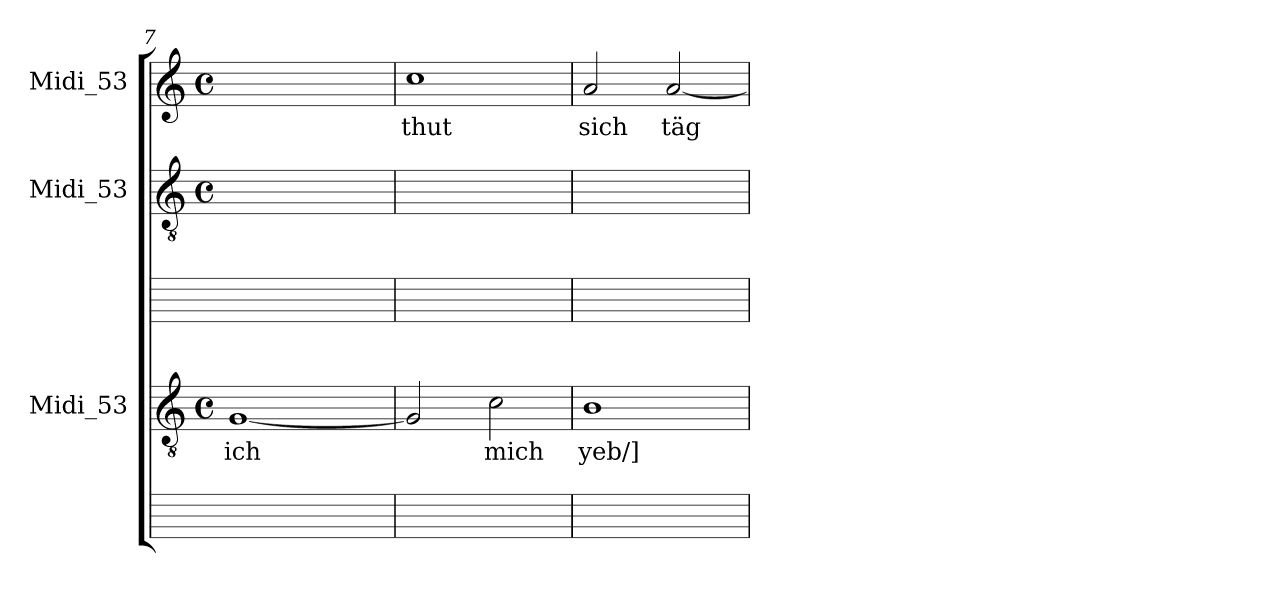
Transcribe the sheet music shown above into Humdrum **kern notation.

**kern	**kern	**text	**kern	**kern	**kern	**text
*part5	*part4	*part4	*part3	*part2	*part1	*part1
*staff5	*staff4	*staff4	*staff3	*staff2	*staff1	*staff1
*	*I"Midi_53	*	*	*I"Midi_53	*I"Midi_53	*
*	*clefGv2	*	*	*clefGv2	*clefG2	*
*	*k[]	*	*	*k[]	*k[]	*
*	*C:	*	*	*C:	*C:	*
*	*M4/4	*	*	*M4/4	*M4/4	*
*	*met(c)	*	*	*met(c)	*met(c)	*
=7B	=7B	=7B	=7B	=7B	=7B	=7B
!	!	!LO:LY:b	!	!	!	!
4ryy	[1G	ich	4ryy	4ryy	4ryy	.
2.ryy	.	.	2.ryy	4ryy	4ryy	.
.	.	.	.	4ryy	4ryy	.
.	.	.	.	4ryy	4ryy	.
!!LO:LB:g=z
=8	=8	=8	=8	=8	=8	=8
!	!	!	!	!	!	!LO:LY:b
4ryy	2G/]	.	4ryy	4ryy	1cc	thut
2.ryy	.	.	2.ryy	4ryy	.	.
!	!	!LO:LY:b	!	!	!	!
.	2c\	mich	.	4ryy	.	.
.	.	.	.	4ryy	.	.
=8A	=8A	=8A	=8A	=8A	=8A	=8A
!	!	!LO:LY:b	!	!	!	!LO:LY:b
4ryy	1B	yeb/]	4ryy	4ryy	2a/	sich
2.ryy	.	.	2.ryy	4ryy	.	.
!	!	!	!	!	!	!LO:LY:b
.	.	.	.	4ryy	[2a/	täg
.	.	.	.	4ryy	.	.
=	=	=	=	=	=	=
*-	*-	*-	*-	*-	*-	*-
